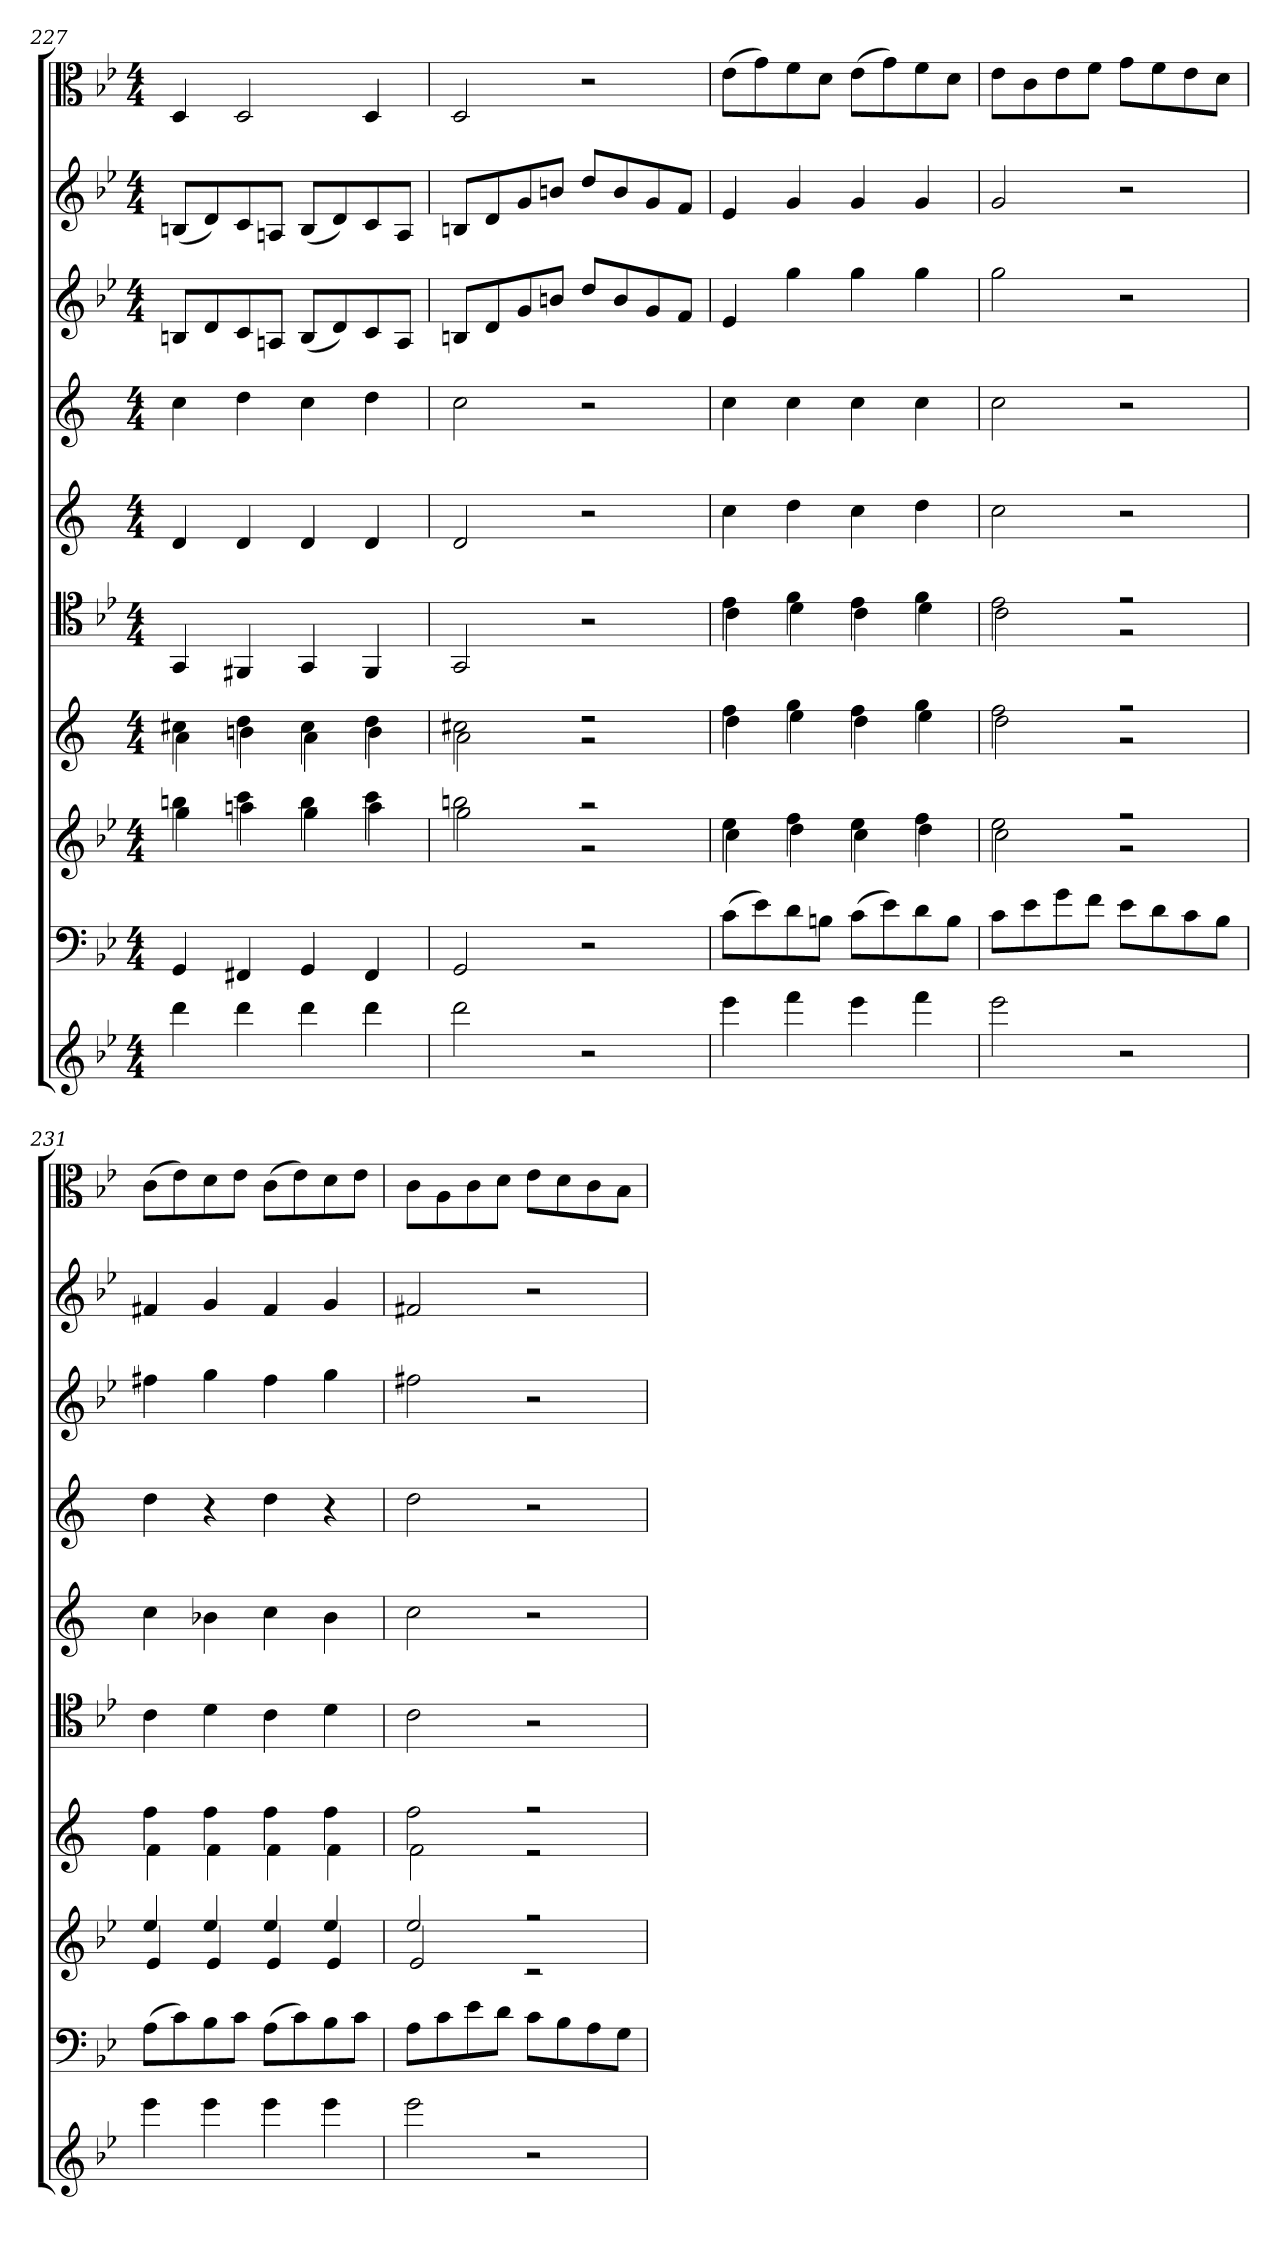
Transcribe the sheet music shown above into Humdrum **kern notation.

**kern	**kern	**kern	**kern	**kern	**kern	**kern	**kern	**kern	**kern
*part10	*part9	*part8	*part7	*part6	*part5	*part4	*part3	*part2	*part1
*staff10	*staff9	*staff8	*staff7	*staff6	*staff5	*staff4	*staff3	*staff2	*staff1
*clefG2	*clefF4	*clefG2	*clefG2	*clefC4	*clefG2	*clefG2	*clefG2	*clefG2	*clefC3
*k[b-e-]	*k[b-e-]	*k[b-e-]	*k[]	*k[b-e-]	*k[]	*k[]	*k[b-e-]	*k[b-e-]	*k[b-e-]
*g:	*g:	*g:	*	*g:	*	*	*g:	*g:	*g:
*M4/4	*M4/4	*M4/4	*M4/4	*M4/4	*M4/4	*M4/4	*M4/4	*M4/4	*M4/4
=227	=227	=227	=227	=227	=227	=227	=227	=227	=227
*	*	*^	*^	*	*	*	*	*	*
4ddd\	4GG/	4bbn\	4gg\	4cc#X\	4a\	4GG/	4d/	4cc\	8Bn/L	(8Bn/L	4D/
.	.	.	.	.	.	.	.	.	8d/	8d/)	.
4ddd\	4FF#X/	4ccc\	4aan\	4dd\	4bn\	4FF#X/	4d/	4dd\	8c/	8c/	2D/
.	.	.	.	.	.	.	.	.	8An/J	8An/J	.
4ddd\	4GG/	4bb\	4gg\	4cc#\	4a\	4GG/	4d/	4cc\	(8B/L	(8B/L	.
.	.	.	.	.	.	.	.	.	8d/)	8d/)	.
4ddd\	4FF#/	4ccc\	4aa\	4dd\	4b\	4FF#/	4d/	4dd\	8c/	8c/	4D/
.	.	.	.	.	.	.	.	.	8A/J	8A/J	.
=228	=228	=228	=228	=228	=228	=228	=228	=228	=228	=228	=228
2ddd\	2GG/	2bbn\	2gg\	2cc#X\	2a\	2GG/	2d/	2cc\	8Bn/L	8Bn/L	2D/
.	.	.	.	.	.	.	.	.	8d/	8d/	.
.	.	.	.	.	.	.	.	.	8g/	8g/	.
.	.	.	.	.	.	.	.	.	8bn/J	8bn/J	.
2r	2r	2r	2r	2r	2r	2r	2r	2r	8dd/L	8dd/L	2r
.	.	.	.	.	.	.	.	.	8b/	8b/	.
.	.	.	.	.	.	.	.	.	8g/	8g/	.
.	.	.	.	.	.	.	.	.	8f/J	8f/J	.
=229	=229	=229	=229	=229	=229	=229	=229	=229	=229	=229	=229
*	*	*	*	*	*	*^	*	*	*	*	*
4eee-\	(8c\L	4ee-\	4cc\	4ff\	4dd\	4e-\	4c\	4cc\	4cc\	4e-/	4e-/	(8e-\L
.	8e-\)	.	.	.	.	.	.	.	.	.	.	8g\)
4fff\	8d\	4ff\	4dd\	4gg\	4ee\	4f\	4d\	4dd\	4cc\	4gg\	4g/	8f\
.	8Bn\J	.	.	.	.	.	.	.	.	.	.	8d\J
4eee-\	(8c\L	4ee-\	4cc\	4ff\	4dd\	4e-\	4c\	4cc\	4cc\	4gg\	4g/	(8e-\L
.	8e-\)	.	.	.	.	.	.	.	.	.	.	8g\)
4fff\	8d\	4ff\	4dd\	4gg\	4ee\	4f\	4d\	4dd\	4cc\	4gg\	4g/	8f\
.	8B\J	.	.	.	.	.	.	.	.	.	.	8d\J
=230	=230	=230	=230	=230	=230	=230	=230	=230	=230	=230	=230	=230
2eee-\	8c\L	2ee-\	2cc\	2ff\	2dd\	2e-\	2c\	2cc\	2cc\	2gg\	2g/	8e-\L
.	8e-\	.	.	.	.	.	.	.	.	.	.	8c\
.	8g\	.	.	.	.	.	.	.	.	.	.	8e-\
.	8f\J	.	.	.	.	.	.	.	.	.	.	8f\J
2r	8e-\L	2r	2r	2r	2r	2r	2r	2r	2r	2r	2r	8g\L
.	8d\	.	.	.	.	.	.	.	.	.	.	8f\
.	8c\	.	.	.	.	.	.	.	.	.	.	8e-\
.	8B-\J	.	.	.	.	.	.	.	.	.	.	8d\J
*	*	*	*	*	*	*v	*v	*	*	*	*	*
=231	=231	=231	=231	=231	=231	=231	=231	=231	=231	=231	=231
4eee-\	(8A\L	4ee-/	4e-/	4ff\	4f\	4c\	4cc\	4dd\	4ff#X\	4f#X/	(8c\L
.	8c\)	.	.	.	.	.	.	.	.	.	8e-\)
4eee-\	8B-\	4ee-/	4e-/	4ff\	4f\	4d\	4b-X\	4r	4gg\	4g/	8d\
.	8c\J	.	.	.	.	.	.	.	.	.	8e-\J
4eee-\	(8A\L	4ee-/	4e-/	4ff\	4f\	4c\	4cc\	4dd\	4ff#\	4f#/	(8c\L
.	8c\)	.	.	.	.	.	.	.	.	.	8e-\)
4eee-\	8B-\	4ee-/	4e-/	4ff\	4f\	4d\	4b-\	4r	4gg\	4g/	8d\
.	8c\J	.	.	.	.	.	.	.	.	.	8e-\J
=232	=232	=232	=232	=232	=232	=232	=232	=232	=232	=232	=232
2eee-\	8A\L	2ee-/	2e-/	2ff\	2f\	2c\	2cc\	2dd\	2ff#X\	2f#X/	8c\L
.	8c\	.	.	.	.	.	.	.	.	.	8A\
.	8e-\	.	.	.	.	.	.	.	.	.	8c\
.	8d\J	.	.	.	.	.	.	.	.	.	8d\J
2r	8c\L	2r	2r	2r	2r	2r	2r	2r	2r	2r	8e-\L
.	8B-\	.	.	.	.	.	.	.	.	.	8d\
.	8A\	.	.	.	.	.	.	.	.	.	8c\
.	8G\J	.	.	.	.	.	.	.	.	.	8B-\J
*	*	*v	*v	*	*	*	*	*	*	*	*
*	*	*	*v	*v	*	*	*	*	*	*
=	=	=	=	=	=	=	=	=	=
*-	*-	*-	*-	*-	*-	*-	*-	*-	*-
